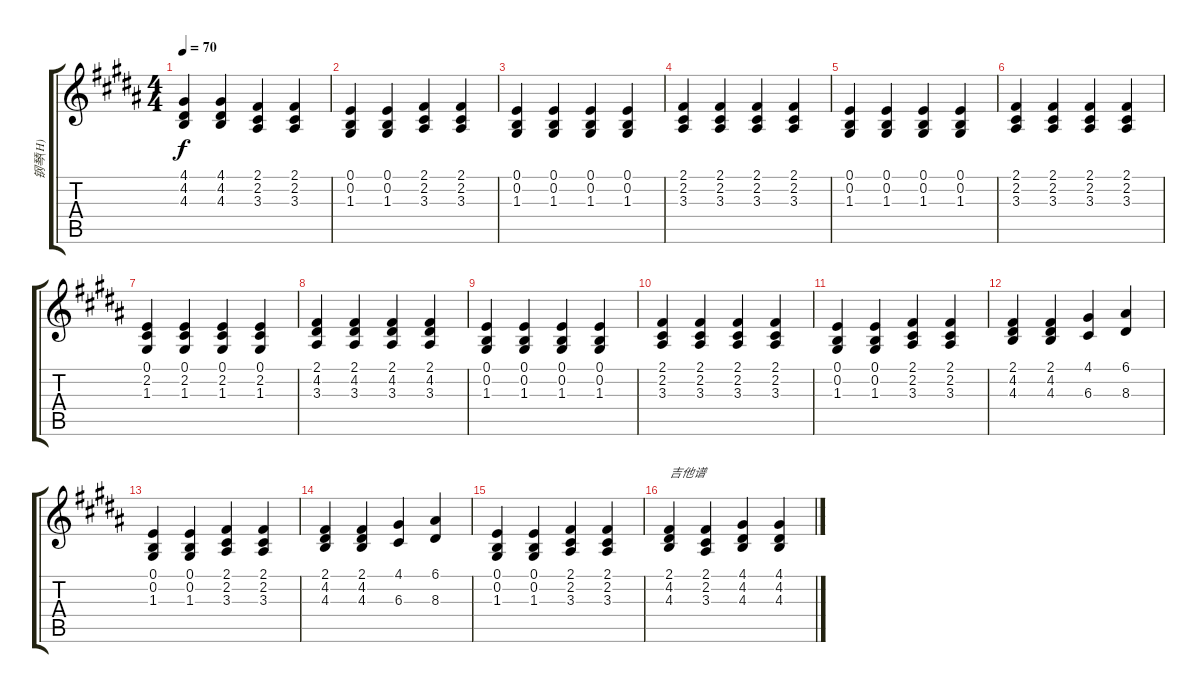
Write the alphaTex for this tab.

\track ("钢琴(H)" "钢琴(H)") {instrument brightacousticpiano}
\staff {score tabs}
\tuning (E4 B3 G3 D3 A2 E2) {hide}
\ts (4 4)
\tempo 70
\clef g2
\ks b
(4.1 4.2 4.3).4{dy f} (4.1 4.2 4.3).4 (2.1 2.2 3.3).4 (2.1 2.2 3.3).4 |
(0.1 0.2 1.3).4 (0.1 0.2 1.3).4 (2.1 2.2 3.3).4 (2.1 2.2 3.3).4 |
(0.1 0.2 1.3).4 (0.1 0.2 1.3).4 (0.1 0.2 1.3).4 (0.1 0.2 1.3).4 |
(2.1 2.2 3.3).4 (2.1 2.2 3.3).4 (2.1 2.2 3.3).4 (2.1 2.2 3.3).4 |
(0.1 0.2 1.3).4 (0.1 0.2 1.3).4 (0.1 0.2 1.3).4 (0.1 0.2 1.3).4 |
(2.1 2.2 3.3).4 (2.1 2.2 3.3).4 (2.1 2.2 3.3).4 (2.1 2.2 3.3).4 |
(0.1 2.2 1.3).4 (0.1 2.2 1.3).4 (0.1 2.2 1.3).4 (0.1 2.2 1.3).4 |
(2.1 4.2 3.3).4 (2.1 4.2 3.3).4 (2.1 4.2 3.3).4 (2.1 4.2 3.3).4 |
(0.1 0.2 1.3).4 (0.1 0.2 1.3).4 (0.1 0.2 1.3).4 (0.1 0.2 1.3).4 |
(2.1 2.2 3.3).4 (2.1 2.2 3.3).4 (2.1 2.2 3.3).4 (2.1 2.2 3.3).4 |
(0.1 0.2 1.3).4 (0.1 0.2 1.3).4 (2.1 2.2 3.3).4 (2.1 2.2 3.3).4 |
(2.1 4.2 4.3).4 (2.1 4.2 4.3).4 (4.1 6.3).4 (6.1 8.3).4 |
(0.1 0.2 1.3).4 (0.1 0.2 1.3).4 (2.1 2.2 3.3).4 (2.1 2.2 3.3).4 |
(2.1 4.2 4.3).4 (2.1 4.2 4.3).4 (4.1 6.3).4 (6.1 8.3).4 |
(0.1 0.2 1.3).4 (0.1 0.2 1.3).4 (2.1 2.2 3.3).4 (2.1 2.2 3.3).4 |
(2.1 4.2 4.3).4{txt "吉他谱"} (2.1 2.2 3.3).4 (4.1 4.2 4.3).4 (4.1 4.2 4.3).4
